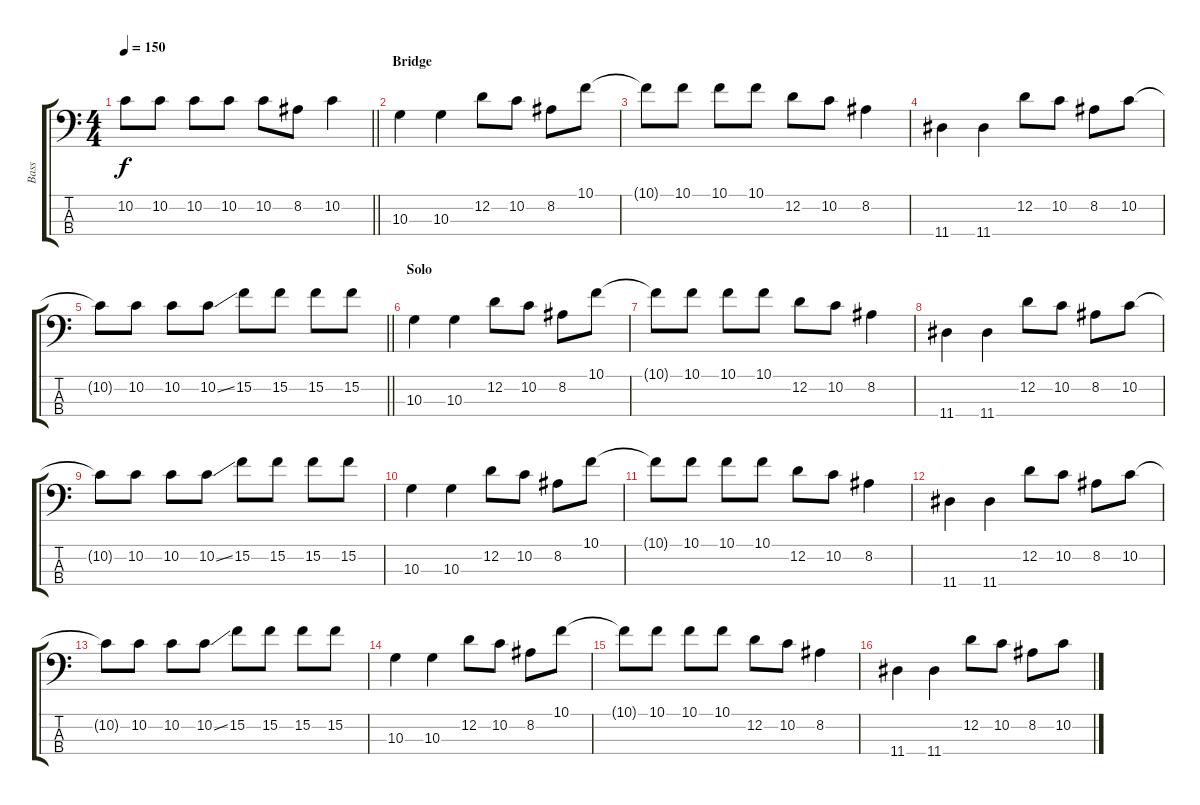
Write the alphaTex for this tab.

\track ("Bass" "Bass") {instrument electricbassfinger}
\staff {score tabs}
\tuning (G2 D2 A1 E1) {hide}
\ts (4 4)
\tempo 150
\clef f4
\barLineRight lightlight
\ks c
10.2{t}.8{dy f} 10.2.8 10.2.8 10.2.8 10.2.8 8.2.8 10.2.4 |
\section ("" "Bridge")
10.3.4 10.3.4 12.2.8 10.2.8 8.2.8 10.1.8 |
10.1{t}.8 10.1.8 10.1.8 10.1.8 12.2.8 10.2.8 8.2.4 |
11.4.4 11.4.4 12.2.8 10.2.8 8.2.8 10.2.8 |
\barLineRight lightlight
10.2{t}.8 10.2.8 10.2.8 10.2{ss}.8 15.2.8 15.2.8 15.2.8 15.2.8 |
\section ("" "Solo")
10.3.4 10.3.4 12.2.8 10.2.8 8.2.8 10.1.8 |
10.1{t}.8 10.1.8 10.1.8 10.1.8 12.2.8 10.2.8 8.2.4 |
11.4.4 11.4.4 12.2.8 10.2.8 8.2.8 10.2.8 |
10.2{t}.8 10.2.8 10.2.8 10.2{ss}.8 15.2.8 15.2.8 15.2.8 15.2.8 |
10.3.4 10.3.4 12.2.8 10.2.8 8.2.8 10.1.8 |
10.1{t}.8 10.1.8 10.1.8 10.1.8 12.2.8 10.2.8 8.2.4 |
11.4.4 11.4.4 12.2.8 10.2.8 8.2.8 10.2.8 |
10.2{t}.8 10.2.8 10.2.8 10.2{ss}.8 15.2.8 15.2.8 15.2.8 15.2.8 |
10.3.4 10.3.4 12.2.8 10.2.8 8.2.8 10.1.8 |
10.1{t}.8 10.1.8 10.1.8 10.1.8 12.2.8 10.2.8 8.2.4 |
11.4.4 11.4.4 12.2.8 10.2.8 8.2.8 10.2.8
